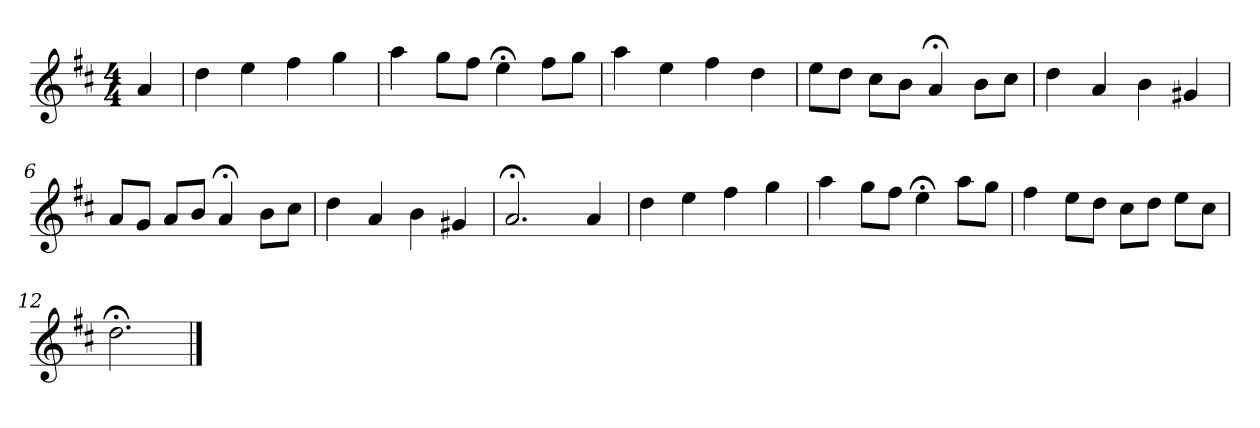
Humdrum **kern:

**kern
*part1
*staff1
*k[f#c#]
*D:
*M4/4
*MM120
=
4a
=1
4dd
4ee
4ff#
4gg
=2
4aa
8ggL
8ff#J
4ee;<
8ff#L
8ggJ
=3
4aa
4ee
4ff#
4dd
=4
8eeL
8ddJ
8cc#L
8bJ
4a;<
8bL
8cc#J
=5
4dd
4a
4b
4g#X
=6
8aL
8gJ
8aL
8bJ
4a;<
8bL
8cc#J
=7
4dd
4a
4b
4g#X
=8
2.a;<
4a
=9
4dd
4ee
4ff#
4gg
=10
4aa
8ggL
8ff#J
4ee;<
8aaL
8ggJ
=11
4ff#
8eeL
8ddJ
8cc#L
8ddJ
8eeL
8cc#J
=12
2.dd;<
==
*-
